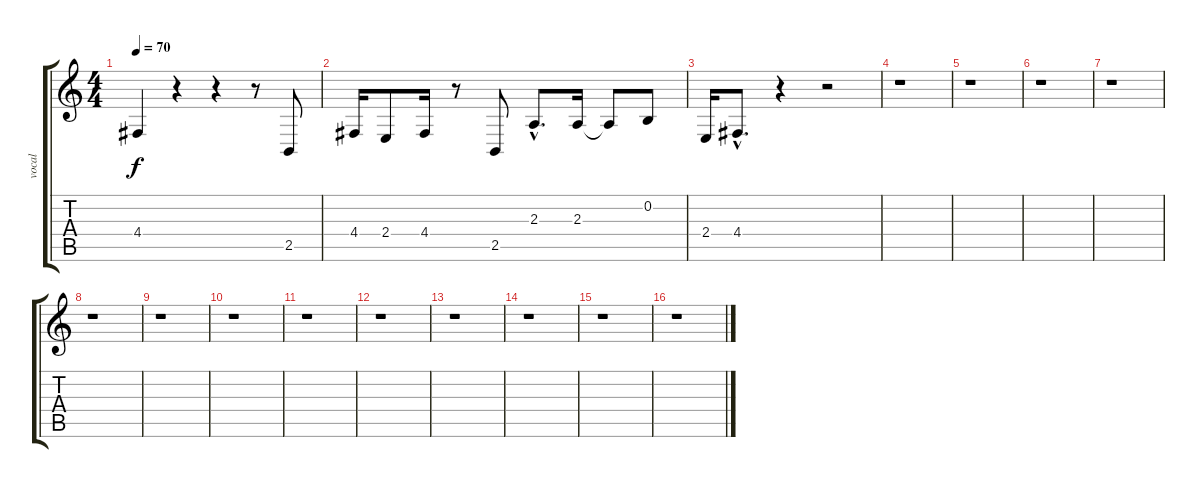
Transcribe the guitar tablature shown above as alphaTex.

\track ("vocal" "vocal") {instrument pad7halo}
\staff {score tabs}
\tuning (E4 B3 G3 D3 A2 E2) {hide}
\ts (4 4)
\tempo 70
\clef g2
\ks c
4.4.4{dy f} r.4 r.4 r.8 2.5.8 |
4.4.16 2.4.8 4.4.16 r.8 2.5.8 2.3{hac}.8{d} 2.3.16 2.3{t}.8 0.2.8 |
2.4.16 4.4{hac}.8{d} r.4 r.2 |
r.1 |
r.1 |
r.1 |
r.1 |
r.1 |
r.1 |
r.1 |
r.1 |
r.1 |
r.1 |
r.1 |
r.1 |
r.1
